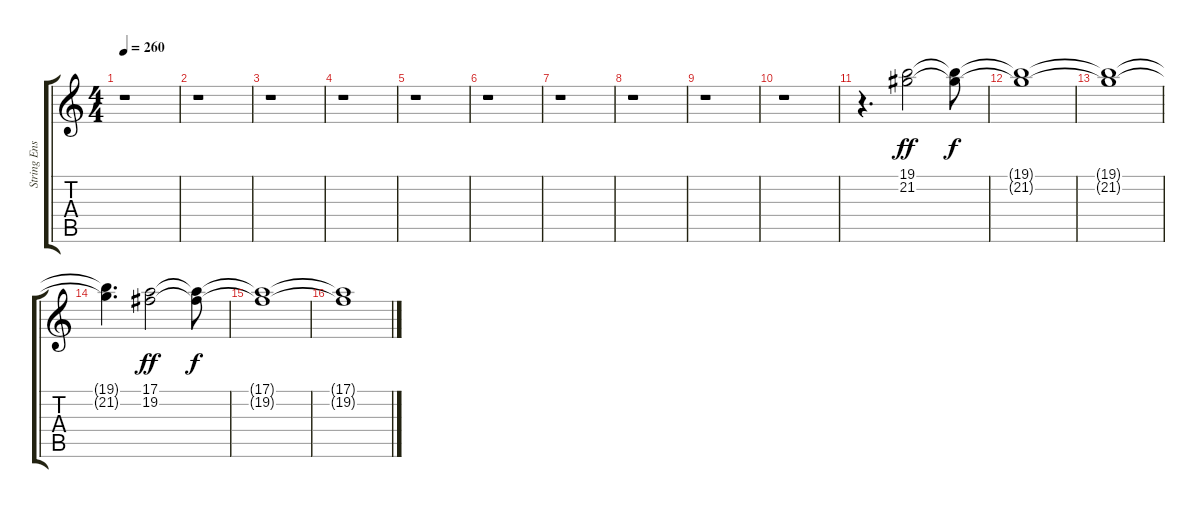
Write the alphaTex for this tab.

\track ("String Ensemble" "String Ens") {instrument stringensemble1}
\staff {score tabs}
\tuning (E4 B3 G3 D3 A2 E2) {hide}
\ts (4 4)
\tempo 260
\clef g2
\ks c
r.1{dy fff} |
r.1 |
r.1 |
r.1 |
r.1 |
r.1 |
r.1 |
r.1 |
r.1 |
r.1 |
r.4{d} (19.1 21.2).2{dy ff} (19.1{t} 21.2{t}).8{dy f} |
(19.1{t} 21.2{t}).1 |
(19.1{t} 21.2{t}).1 |
(19.1{t} 21.2{t}).4{d} (17.1 19.2).2{dy ff} (17.1{t} 19.2{t}).8{dy f} |
(17.1{t} 19.2{t}).1 |
(17.1{t} 19.2{t}).1
